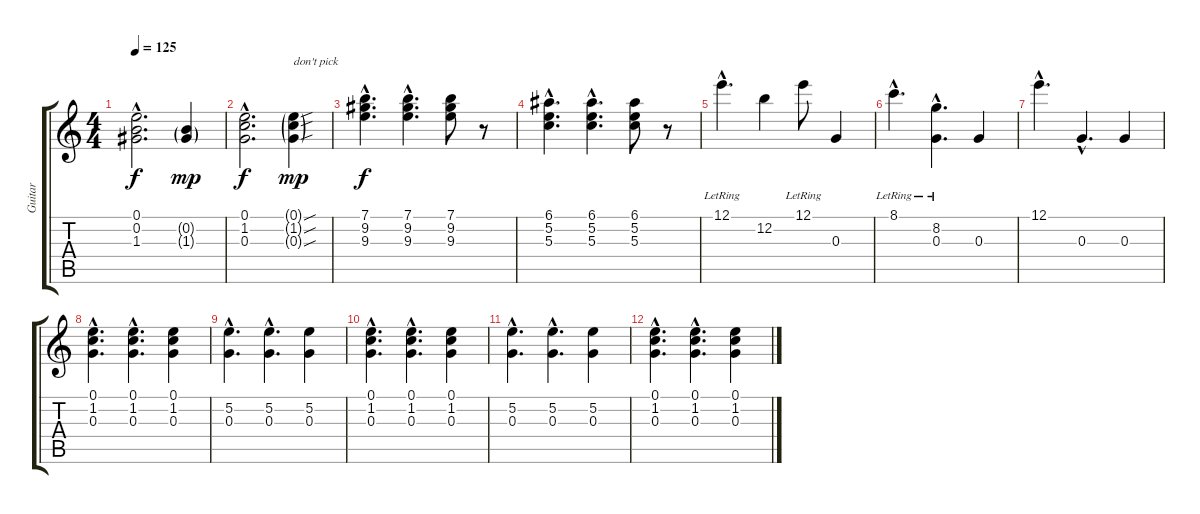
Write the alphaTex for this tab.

\track ("Guitar" "Guitar") {instrument electricguitarclean}
\staff {score tabs}
\tuning (E4 B3 G3 D3 A2 E2) {hide}
\ts (4 4)
\tempo 125
\clef g2
\ks c
(0.1{hac} 0.2{hac} 1.3{hac}).2{d dy f} (0.2{g} 1.3{g}).4{dy mp} |
(0.1{hac} 1.2{hac} 0.3{hac}).2{d dy f} (0.1{sou g} 1.2{sou g} 0.3{sou g}).4{txt "don't pick" dy mp} |
(7.1{hac} 9.2{hac} 9.3{hac}).4{d dy f} (7.1{hac} 9.2{hac} 9.3{hac}).4{d} (7.1 9.2 9.3).8 r.8 |
(6.1{hac} 5.2{hac} 5.3{hac}).4{d} (6.1{hac} 5.2{hac} 5.3{hac}).4{d} (6.1 5.2 5.3).8 r.8 |
12.1{hac lr}.4{d} 12.2.4 12.1{lr}.8 0.3.4 |
8.1{hac lr}.4{d} (8.2{hac lr} 0.3{hac}).4{d} 0.3.4 |
12.1{hac}.4{d} 0.3{hac}.4{d} 0.3.4 |
(0.1{hac} 1.2{hac} 0.3{hac}).4{d} (0.1{hac} 1.2{hac} 0.3{hac}).4{d} (0.1 1.2 0.3).4 |
(5.2{hac} 0.3{hac}).4{d} (5.2{hac} 0.3{hac}).4{d} (5.2 0.3).4 |
(0.1{hac} 1.2{hac} 0.3{hac}).4{d} (0.1{hac} 1.2{hac} 0.3{hac}).4{d} (0.1 1.2 0.3).4 |
(5.2{hac} 0.3{hac}).4{d} (5.2{hac} 0.3{hac}).4{d} (5.2 0.3).4 |
(0.1{hac} 1.2{hac} 0.3{hac}).4{d} (0.1{hac} 1.2{hac} 0.3{hac}).4{d} (0.1 1.2 0.3).4
